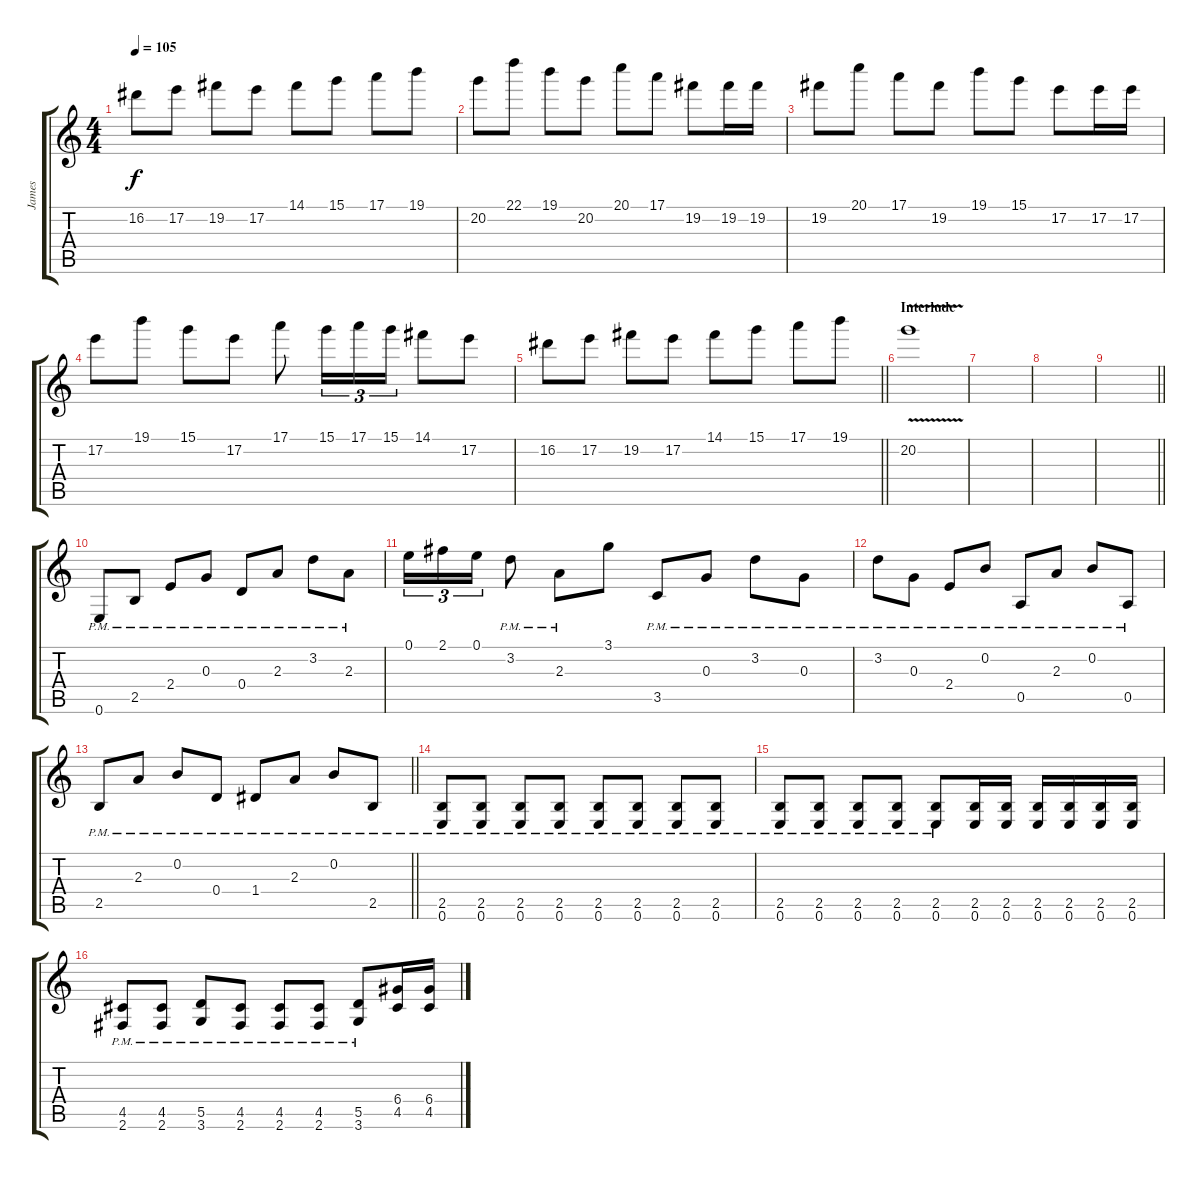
\track ("James" "James") {instrument overdrivenguitar}
\staff {score tabs}
\tuning (E4 B3 G3 D3 A2 E2) {hide}
\ts (4 4)
\tempo 105
\clef g2
\ks c
16.2.8{dy f} 17.2.8 19.2.8 17.2.8 14.1.8 15.1.8 17.1.8 19.1.8 |
20.2.8 22.1.8 19.1.8 20.2.8 20.1.8 17.1.8 19.2.8 19.2.16 19.2.16 |
19.2.8 20.1.8 17.1.8 19.2.8 19.1.8 15.1.8 17.2.8 17.2.16 17.2.16 |
17.2.8 19.1.8 15.1.8 17.2.8 17.1.8 15.1.16{tu (3 2)} 17.1.16{tu (3 2)} 15.1.16{tu (3 2)} 14.1.8 17.2.8 |
\barLineRight lightlight
16.2.8 17.2.8 19.2.8 17.2.8 14.1.8 15.1.8 17.1.8 19.1.8 |
\section ("" "Interlude")
20.2{v}.1{volume 16} |
|
|
\barLineRight lightlight
|
\section ("" "")
0.6{pm}.8 2.5{pm}.8 2.4{pm}.8 0.3{pm}.8 0.4{pm}.8 2.3{pm}.8 3.2{pm}.8 2.3{pm}.8 |
0.1.16{tu (3 2)} 2.1.16{tu (3 2)} 0.1.16{tu (3 2)} 3.2{pm}.8 2.3{pm}.8 3.1.8 3.5{pm}.8 0.3{pm}.8 3.2{pm}.8 0.3{pm}.8 |
3.2{pm}.8 0.3{pm}.8 2.4{pm}.8 0.2{pm}.8 0.5{pm}.8 2.3{pm}.8 0.2{pm}.8 0.5{pm}.8 |
\barLineRight lightlight
2.5{pm}.8 2.3{pm}.8 0.2{pm}.8 0.4{pm}.8 1.4{pm}.8 2.3{pm}.8 0.2{pm}.8 2.5{pm}.8 |
(2.5{pm} 0.6{pm}).8 (2.5{pm} 0.6{pm}).8 (2.5{pm} 0.6{pm}).8 (2.5{pm} 0.6{pm}).8 (2.5{pm} 0.6{pm}).8 (2.5{pm} 0.6{pm}).8 (2.5{pm} 0.6{pm}).8 (2.5{pm} 0.6{pm}).8 |
(2.5{pm} 0.6{pm}).8 (2.5{pm} 0.6{pm}).8 (2.5{pm} 0.6{pm}).8 (2.5{pm} 0.6{pm}).8 (2.5{pm} 0.6{pm}).8 (2.5 0.6).16 (2.5 0.6).16 (2.5 0.6).16 (2.5 0.6).16 (2.5 0.6).16 (2.5 0.6).16 |
(4.5{pm} 2.6{pm}).8 (4.5{pm} 2.6{pm}).8 (5.5{pm} 3.6{pm}).8 (4.5{pm} 2.6{pm}).8 (4.5{pm} 2.6{pm}).8 (4.5{pm} 2.6{pm}).8 (5.5{pm} 3.6{pm}).8 (6.4 4.5).16 (6.4 4.5).16
